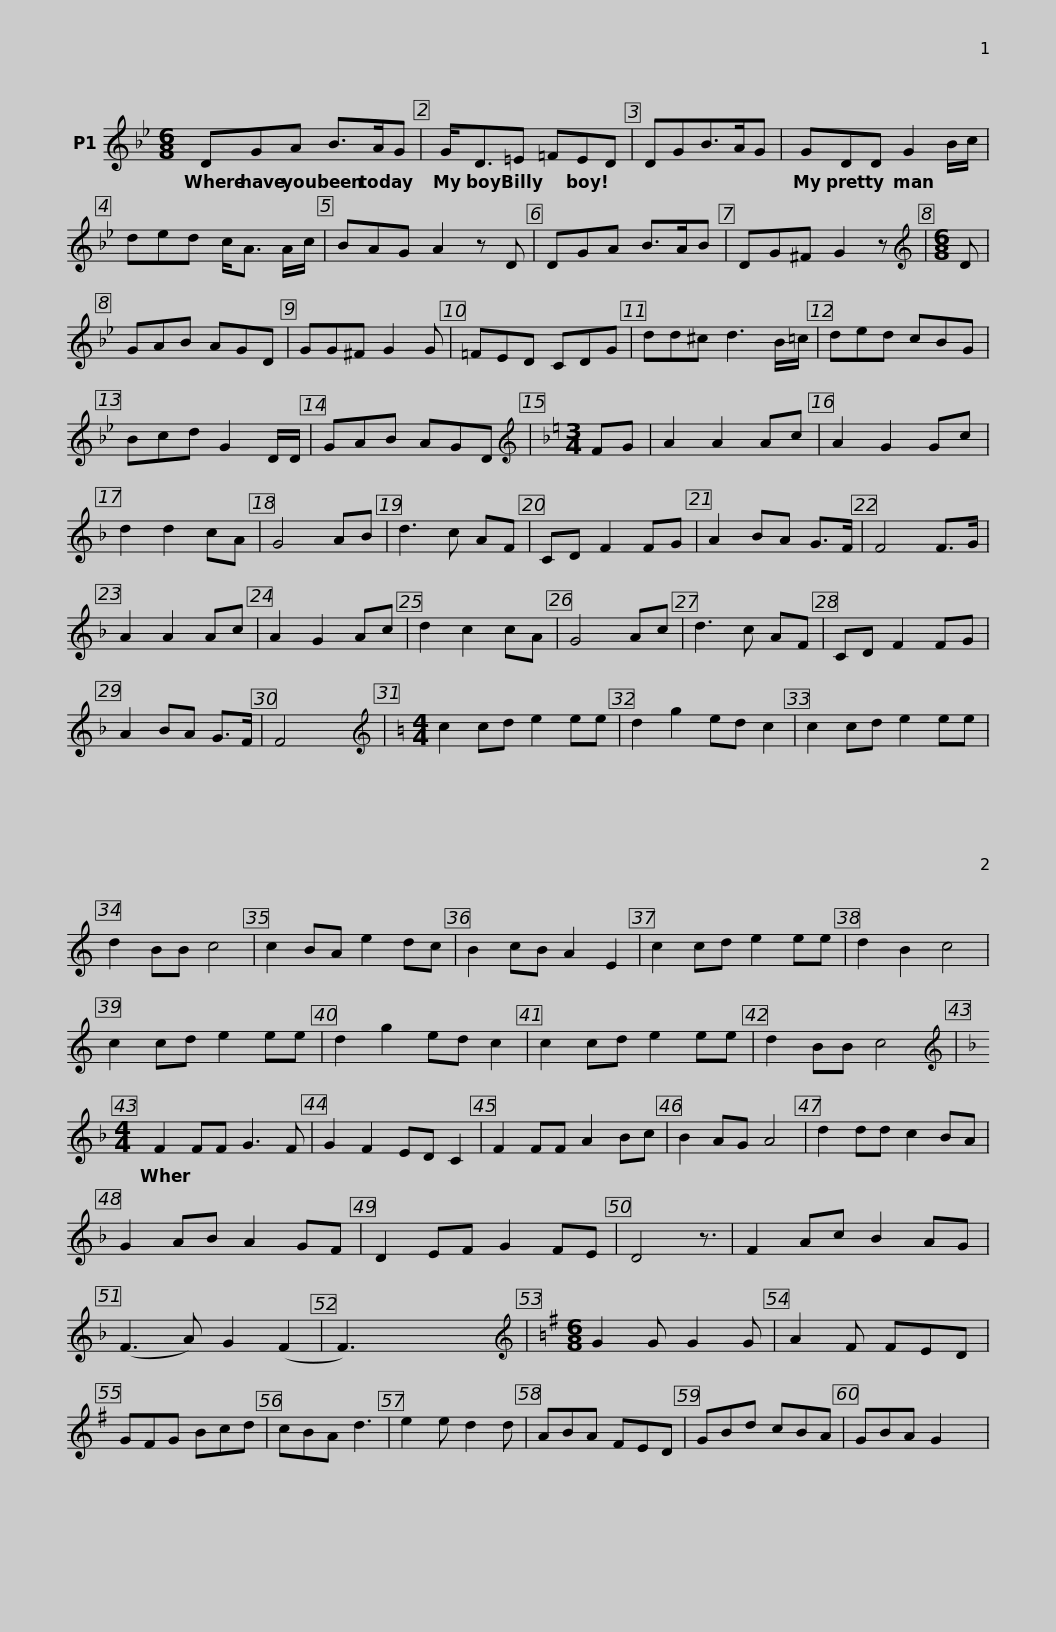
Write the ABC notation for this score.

X:1
L:1/8
M:6/8
I:linebreak $
K:Bb
V:1 treble
V:1
 DGA B>AG | G<D=E =FED | DGB>AG | GDD G2 B/c/ |$ ded c<A A/c/ | %5
 BAG A2 z D | DGA B>AB | DG^F G2 z |[M:6/8][K:treble] D | GAB AGD | %10
 GG^F G2 G |$ =FED CDG | dd^c d3 B/=c/ |$ ded cBG | Bcd G2 D/D/ | %15
 GAB AGD |[K:F][M:3/4][K:treble] FG | A2 A2 Ac | A2 G2 Gc | d2 d2 cA | %20
 G4 AB | d3 c AF |$ CD F2 FG | A2 BA G>F | F4 F>G | %25
 A2 A2 Ac | A2 G2 Ac |$ d2 c2 cA | G4 Ac | d3 c AF | %30
 CD F2 FG | A2 BA G>F | F4 x2 |[K:C][M:4/4][K:treble] c2 cd e2 ee | d2 g2 ed c2 | %35
 c2 cd e2 ee |$ d2 BB c4 |$ c2 BA e2 dc | B2 cB A2 E2 | c2 cd e2 ee | %40
 d2 B2 c4 |$ c2 cd e2 ee | d2 g2 ed c2 | c2 cd e2 ee | d2 BB c4 | %45
[K:F][M:4/4][K:treble] F2 FF G3 F | G2 F2 ED C2 | F2 FF A2 Bc | B2 AG A4 |$ d2 dd c2 BA |$ %50
 G2 AB A2 GF | D2 EF G2 FE | D4 z3/2 | F2 Ac B2 AG | (F3 A) G2 (F2 | %55
 F3) x x4 |[K:G][M:6/8][K:treble] G2 G G2 G | A2 F FED |$ GFG Bcd | cBA d3 |$ %60
 e2 e d2 d | ABA FED | GBd cBA | GBA G2 x | %64
